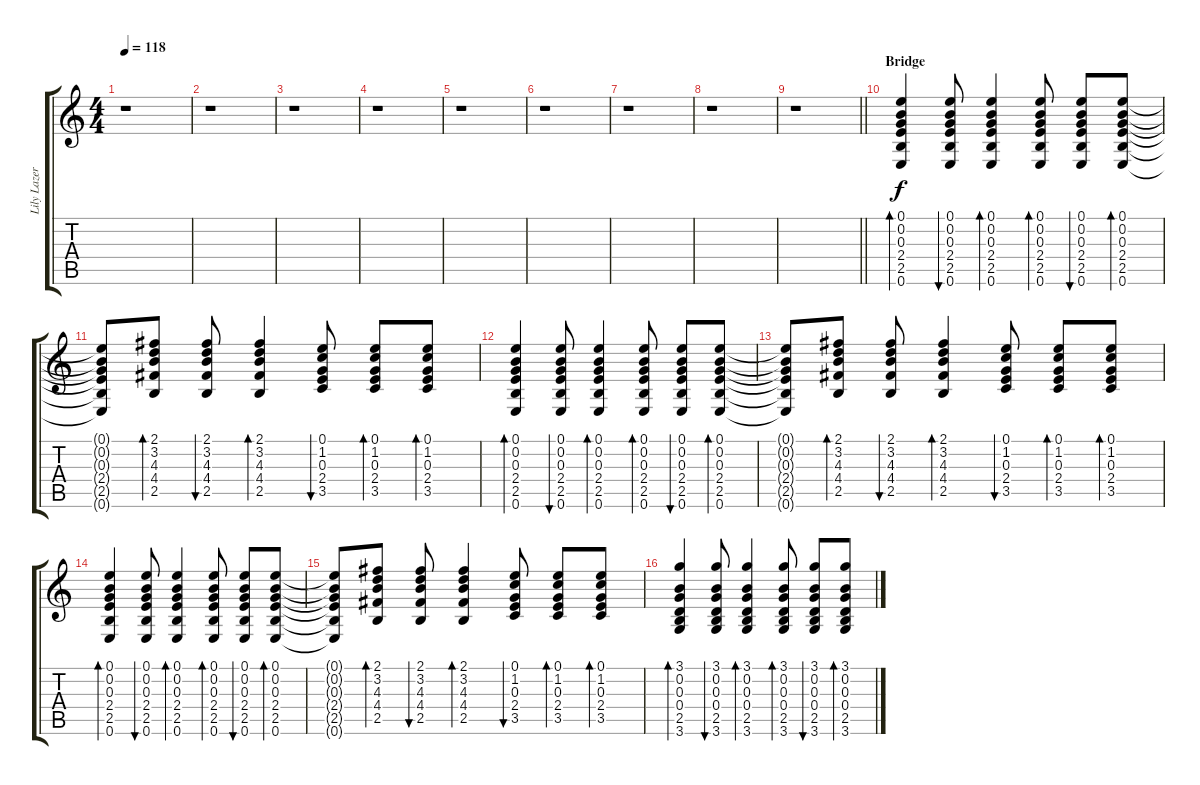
\track ("Lily Lazer (Guitar)" "Lily Lazer") {instrument acousticguitarsteel}
\staff {score tabs}
\tuning (E4 B3 G3 D3 A2 E2) {hide}
\ts (4 4)
\tempo 118
\clef g2
\ks c
r.1{dy f} |
r.1 |
r.1 |
r.1 |
r.1 |
r.1 |
r.1 |
r.1 |
\barLineRight lightlight
r.1 |
\section ("" "Bridge")
(0.1 0.2 0.3 2.4 2.5 0.6).4{bd 30} (0.1 0.2 0.3 2.4 2.5 0.6).8{bu 30} (0.1 0.2 0.3 2.4 2.5 0.6).4{bd 30} (0.1 0.2 0.3 2.4 2.5 0.6).8{bd 30} (0.1 0.2 0.3 2.4 2.5 0.6).8{bu 30} (0.1 0.2 0.3 2.4 2.5 0.6).8{bd 30} |
(0.1{t} 0.2{t} 0.3{t} 2.4{t} 2.5{t} 0.6{t}).8 (2.1 3.2 4.3 4.4 2.5).8{bd 30} (2.1 3.2 4.3 4.4 2.5).8{bu 30} (2.1 3.2 4.3 4.4 2.5).4{bd 30} (0.1 1.2 0.3 2.4 3.5).8{bu 30} (0.1 1.2 0.3 2.4 3.5).8{bd 30} (0.1 1.2 0.3 2.4 3.5).8{bd 30} |
(0.1 0.2 0.3 2.4 2.5 0.6).4{bd 30} (0.1 0.2 0.3 2.4 2.5 0.6).8{bu 30} (0.1 0.2 0.3 2.4 2.5 0.6).4{bd 30} (0.1 0.2 0.3 2.4 2.5 0.6).8{bd 30} (0.1 0.2 0.3 2.4 2.5 0.6).8{bu 30} (0.1 0.2 0.3 2.4 2.5 0.6).8{bd 30} |
(0.1{t} 0.2{t} 0.3{t} 2.4{t} 2.5{t} 0.6{t}).8 (2.1 3.2 4.3 4.4 2.5).8{bd 30} (2.1 3.2 4.3 4.4 2.5).8{bu 30} (2.1 3.2 4.3 4.4 2.5).4{bd 30} (0.1 1.2 0.3 2.4 3.5).8{bu 30} (0.1 1.2 0.3 2.4 3.5).8{bd 30} (0.1 1.2 0.3 2.4 3.5).8{bd 30} |
(0.1 0.2 0.3 2.4 2.5 0.6).4{bd 30} (0.1 0.2 0.3 2.4 2.5 0.6).8{bu 30} (0.1 0.2 0.3 2.4 2.5 0.6).4{bd 30} (0.1 0.2 0.3 2.4 2.5 0.6).8{bd 30} (0.1 0.2 0.3 2.4 2.5 0.6).8{bu 30} (0.1 0.2 0.3 2.4 2.5 0.6).8{bd 30} |
(0.1{t} 0.2{t} 0.3{t} 2.4{t} 2.5{t} 0.6{t}).8 (2.1 3.2 4.3 4.4 2.5).8{bd 30} (2.1 3.2 4.3 4.4 2.5).8{bu 30} (2.1 3.2 4.3 4.4 2.5).4{bd 30} (0.1 1.2 0.3 2.4 3.5).8{bu 30} (0.1 1.2 0.3 2.4 3.5).8{bd 30} (0.1 1.2 0.3 2.4 3.5).8{bd 30} |
(3.1 0.2 0.3 0.4 2.5 3.6).4{bd 30} (3.1 0.2 0.3 0.4 2.5 3.6).8{bu 30} (3.1 0.2 0.3 0.4 2.5 3.6).4{bd 30} (3.1 0.2 0.3 0.4 2.5 3.6).8{bd 30} (3.1 0.2 0.3 0.4 2.5 3.6).8{bu 30} (3.1 0.2 0.3 0.4 2.5 3.6).8{bd 30}
